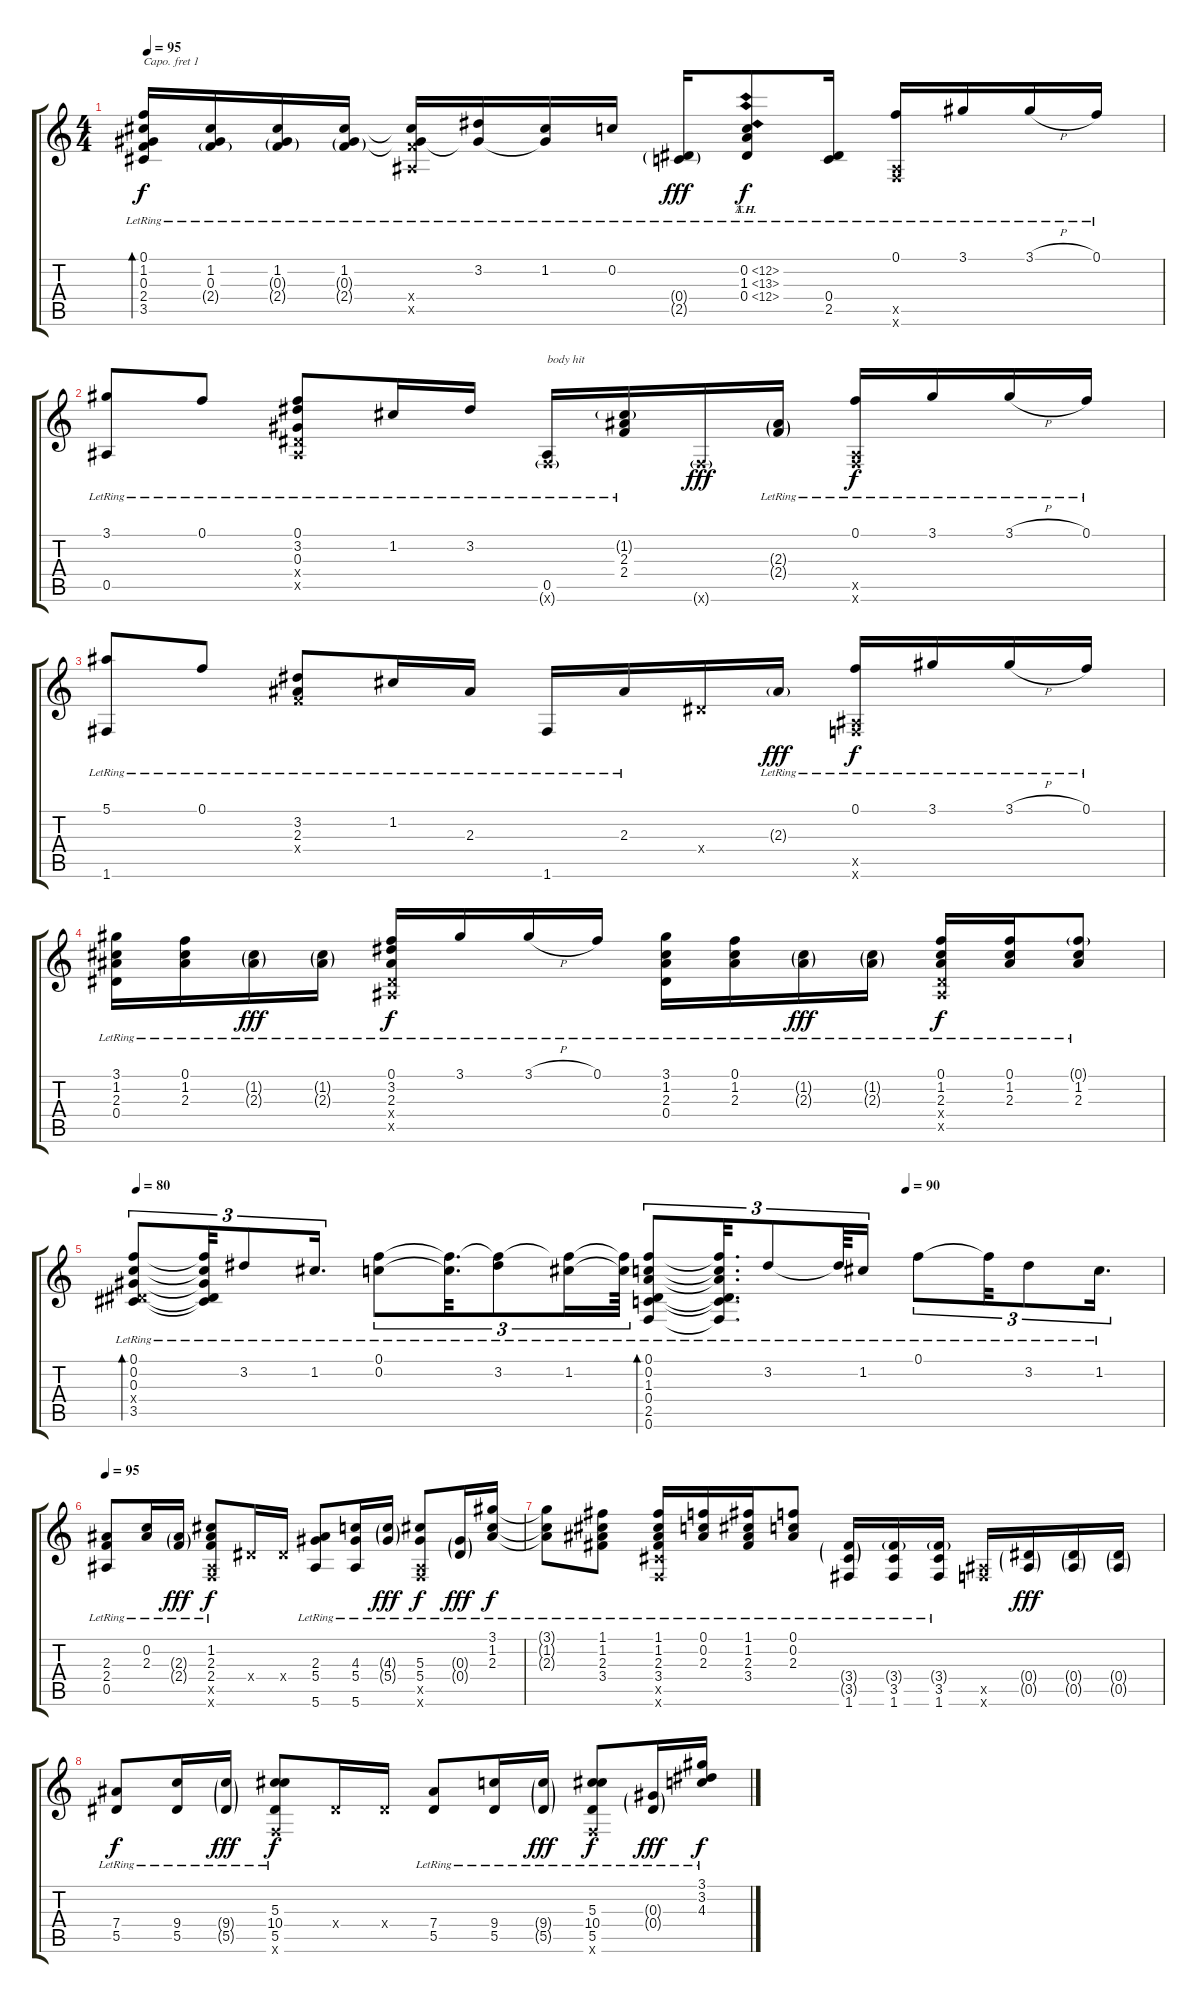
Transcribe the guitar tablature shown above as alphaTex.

\track "" {instrument acousticguitarsteel}
\staff {score tabs}
\capo 1
\tuning (E4 B3 G3 D3 A2 E2) {hide}
\ts (4 4)
\tempo 95
\clef g2
\ks c
(0.1{lr} 1.2{lr} 0.3{lr} 2.4{lr} 3.5{lr}).16{bd 120 dy f} (1.2 0.3 2.4{g lr}).16 (1.2 0.3{g lr} 2.4{g lr}).16 (1.2 0.3{g lr} 2.4{g lr}).16 (1.2{t} 0.3{lr t} 2.4{x} 0.5{x}).16 (3.2{lr} 0.3{lr t}).16 (1.2{lr} 0.3{lr t}).16 0.2{lr}.16 (0.4{g lr} 2.5{g lr}).16{dy fff} (0.2{th 12 lr} 1.3{ah 12 lr} 0.4{th 12 lr}).8{dy f} (0.4{lr} 2.5{lr}).16 (0.1{lr} 0.5{x} 0.6{x}).16 3.1{lr}.16 3.1{h lr}.16 0.1{lr}.16 |
(3.1{lr} 0.5{lr}).8 0.1{lr}.8 (0.1{lr} 3.2{lr} 0.3{lr} 0.4{x} 0.5{x}).8 1.2{lr}.16 3.2{lr}.16 (0.5{lr} 0.6{g x}).16{txt "body hit"} (1.2{g lr} 2.3{lr} 2.4{lr}).16 0.6{g x}.16{dy fff} (2.3{g lr} 2.4{g lr}).16 (0.1{lr} 0.5{x} 0.6{x}).16{dy f} 3.1{lr}.16 3.1{h lr}.16 0.1{lr}.16 |
(5.1{lr} 1.6{lr}).8 0.1{lr}.8 (3.2{lr} 2.3{lr} 2.4{x}).8 1.2{lr}.16 2.3{lr}.16 1.6{lr}.16 2.3{lr}.16 0.4{x}.16 2.3{g lr}.16{dy fff} (0.1{lr} 0.5{x} 0.6{x}).16{dy f} 3.1{lr}.16 3.1{h lr}.16 0.1{lr}.16 |
(3.1{lr} 1.2{lr} 2.3{lr} 0.4{lr}).16 (0.1{lr} 1.2{lr} 2.3{lr}).16 (1.2{g lr} 2.3{g lr}).16{dy fff} (1.2{g lr} 2.3{g lr}).16 (0.1{lr} 3.2{lr} 2.3{lr} 0.4{x} 0.5{x}).16{dy f} 3.1{lr}.16 3.1{h lr}.16 0.1{lr}.16 (3.1{lr} 1.2{lr} 2.3{lr} 0.4{lr}).16 (0.1{lr} 1.2{lr} 2.3{lr}).16 (1.2{g lr} 2.3{g lr}).16{dy fff} (1.2{g lr} 2.3{g lr}).16 (0.1{lr} 1.2{lr} 2.3{lr} 0.4{x} 0.5{x}).16{dy f} (0.1{lr} 1.2{lr} 2.3{lr}).16 (0.1{g lr} 1.2{lr} 2.3{lr}).8 |
\tempo 80
\tempo (90 0.75)
(0.1 0.2 0.3 0.4{x} 3.5{lr}).8{tu (3 2) bd 120} (0.1{t} 0.2{t} 0.3{t} 0.4{t} 3.5{lr t}).32{tu (3 2)} 3.2{lr}.8{tu (3 2)} 1.2{lr}.16{d tu (3 2)} (0.1 0.2{lr}).8{tu (3 2)} (0.1{t} 0.2{lr t}).32{d tu (3 2)} (0.1{t} 3.2{lr}).8{tu (3 2)} (0.1{t} 1.2{lr}).16{tu (3 2)} (0.1{t} 1.2{lr t}).64{tu (3 2)} (0.1{lr} 0.2{lr} 1.3{lr} 0.4{lr} 2.5{lr} 0.6{lr}).8{tu (3 2) bd 120} (0.1{lr t} 0.2{lr t} 1.3{lr t} 0.4{lr t} 2.5{lr t} 0.6{lr t}).32{d tu (3 2)} 3.2{lr}.8{tu (3 2)} 3.2{lr t}.64{tu (3 2)} 1.2{lr}.16{tu (3 2)} 0.1{lr}.8{tu (3 2)} 0.1{lr t}.32{tu (3 2)} 3.2{lr}.8{tu (3 2)} 1.2{lr}.16{d tu (3 2)} |
\tempo 95
(2.3{lr} 2.4{lr} 0.5).8 (0.2 2.3{lr}).16 (2.3{g lr} 2.4{g lr}).16{dy fff} (1.2 2.3{lr} 2.4{lr} 0.5{x} 0.6{x}).8{dy f} 0.4{x}.16 0.4{x}.16 (2.3{lr} 5.4{lr} 5.6{lr}).8 (4.3{lr} 5.4{lr} 5.6{lr}).16 (4.3{g lr} 5.4{g lr}).16{dy fff} (5.3{lr} 5.4{lr} 0.5{x} 0.6{x}).8{dy f} (0.3{g lr} 0.4{g lr}).16{dy fff} (3.1{lr} 1.2{lr} 2.3{lr}).16{dy f} |
(3.1{lr t} 1.2{lr t} 2.3{lr t}).8 (1.1{lr} 1.2{lr} 2.3{lr} 3.4{lr}).8 (1.1{lr} 1.2{lr} 2.3{lr} 3.4{lr} 3.5{x} 0.6{x}).16 (0.1{lr} 0.2{lr} 2.3{lr}).16 (1.1{lr} 1.2{lr} 2.3{lr} 3.4{lr}).16 (0.1{lr} 0.2{lr} 2.3{lr}).8 (3.4{g lr} 3.5{g lr} 1.6{lr}).16 (3.4{g lr} 3.5{lr} 1.6{lr}).16 (3.4{g lr} 3.5{lr} 1.6{lr}).16 (0.5{x} 0.6{x}).16 (0.4{g} 0.5{g}).16{dy fff} (0.4{g} 0.5{g}).16 (0.4{g} 0.5{g}).16 |
(7.4{lr} 5.5{lr}).8{dy f} (9.4{lr} 5.5{lr}).16 (9.4{g lr} 5.5{g lr}).16{dy fff} (5.3{lr} 10.4{lr} 5.5{lr} 0.6{x}).8{dy f} 0.4{x}.16 0.4{x}.16 (7.4{lr} 5.5{lr}).8 (9.4{lr} 5.5{lr}).16 (9.4{g lr} 5.5{g lr}).16{dy fff} (5.3{lr} 10.4{lr} 5.5{lr} 0.6{x}).8{dy f} (0.3{g lr} 0.4{g lr}).16{dy fff} (3.1{lr} 3.2{lr} 4.3{lr}).16{dy f}
